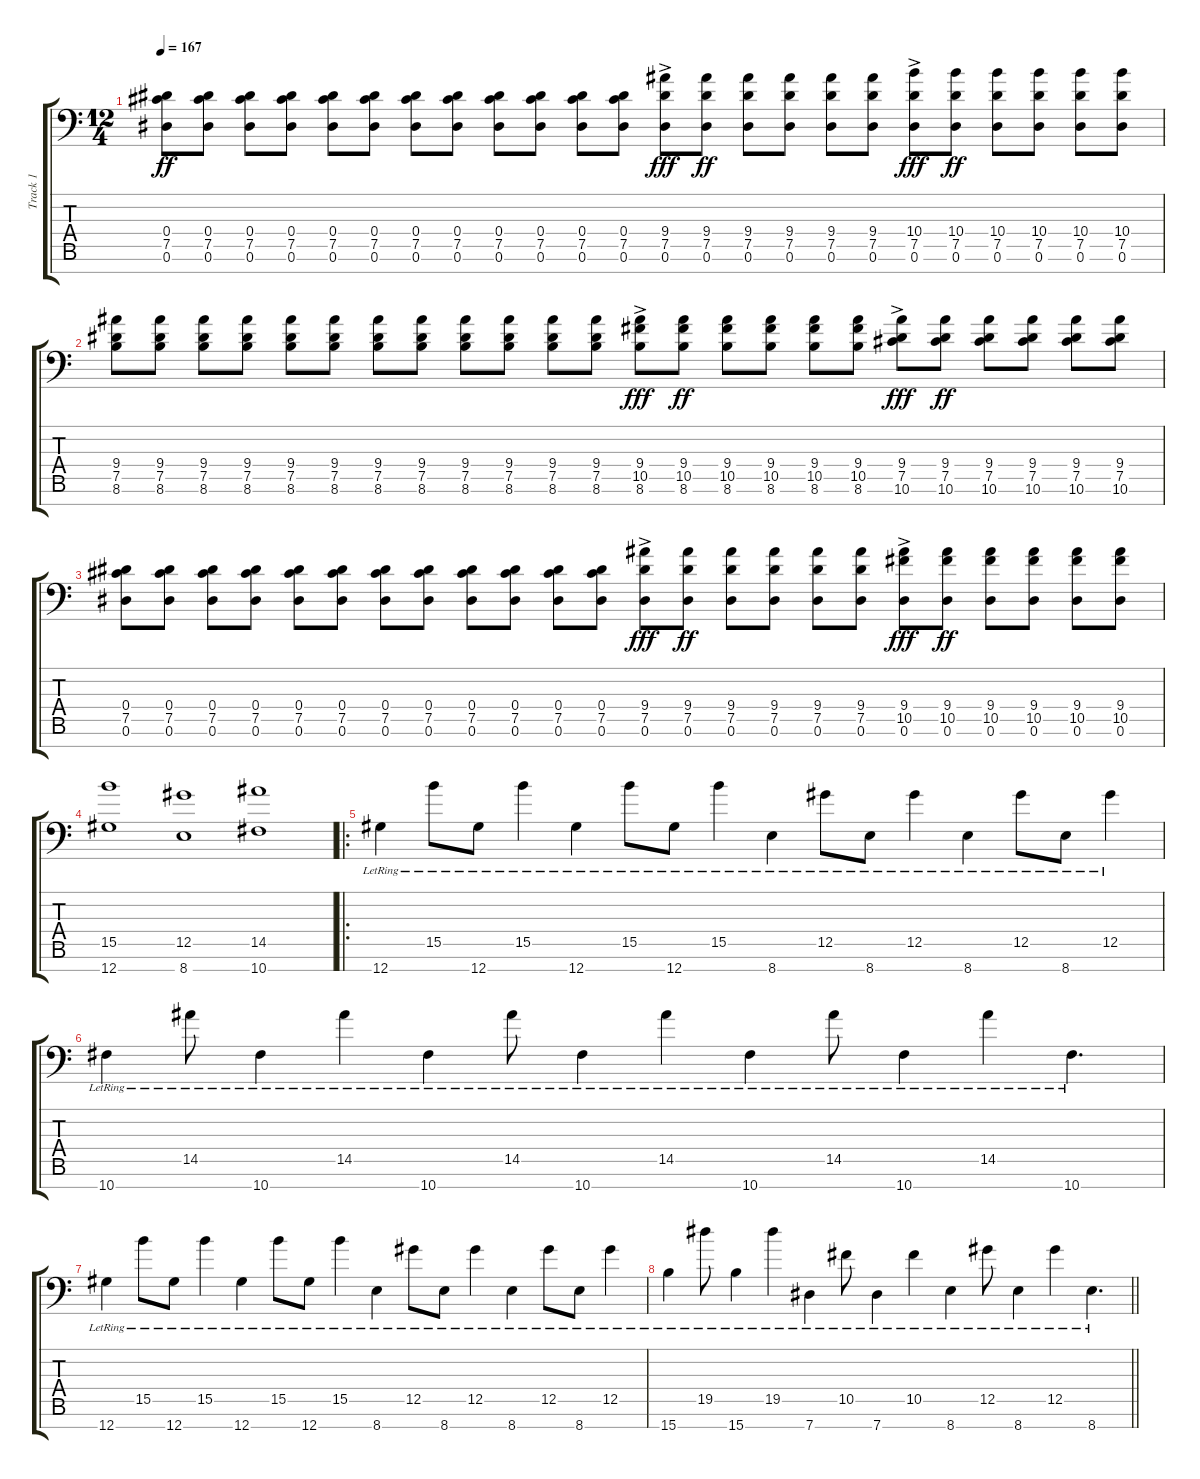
\track ("Track 1" "Track 1") {instrument distortionguitar}
\staff {score tabs}
\tuning (Eb4 Bb3 Gb3 Db3 Ab2 Eb2 Ab1) {hide}
\ts (12 4)
\tempo 167
\clef f4
\ks c
(0.4 7.5 0.6).8{dy ff} (0.4 7.5 0.6).8 (0.4 7.5 0.6).8 (0.4 7.5 0.6).8 (0.4 7.5 0.6).8 (0.4 7.5 0.6).8 (0.4 7.5 0.6).8 (0.4 7.5 0.6).8 (0.4 7.5 0.6).8 (0.4 7.5 0.6).8 (0.4 7.5 0.6).8 (0.4 7.5 0.6).8 (9.4{ac} 7.5{ac} 0.6{ac}).8{dy fff} (9.4 7.5 0.6).8{dy ff} (9.4 7.5 0.6).8 (9.4 7.5 0.6).8 (9.4 7.5 0.6).8 (9.4 7.5 0.6).8 (10.4{ac} 7.5{ac} 0.6{ac}).8{dy fff} (10.4 7.5 0.6).8{dy ff} (10.4 7.5 0.6).8 (10.4 7.5 0.6).8 (10.4 7.5 0.6).8 (10.4 7.5 0.6).8 |
(9.4 7.5 8.6).8 (9.4 7.5 8.6).8 (9.4 7.5 8.6).8 (9.4 7.5 8.6).8 (9.4 7.5 8.6).8 (9.4 7.5 8.6).8 (9.4 7.5 8.6).8 (9.4 7.5 8.6).8 (9.4 7.5 8.6).8 (9.4 7.5 8.6).8 (9.4 7.5 8.6).8 (9.4 7.5 8.6).8 (9.4{ac} 10.5{ac} 8.6{ac}).8{dy fff} (9.4 10.5 8.6).8{dy ff} (9.4 10.5 8.6).8 (9.4 10.5 8.6).8 (9.4 10.5 8.6).8 (9.4 10.5 8.6).8 (9.4{ac} 7.5{ac} 10.6{ac}).8{dy fff} (9.4 7.5 10.6).8{dy ff} (9.4 7.5 10.6).8 (9.4 7.5 10.6).8 (9.4 7.5 10.6).8 (9.4 7.5 10.6).8 |
(0.4 7.5 0.6).8 (0.4 7.5 0.6).8 (0.4 7.5 0.6).8 (0.4 7.5 0.6).8 (0.4 7.5 0.6).8 (0.4 7.5 0.6).8 (0.4 7.5 0.6).8 (0.4 7.5 0.6).8 (0.4 7.5 0.6).8 (0.4 7.5 0.6).8 (0.4 7.5 0.6).8 (0.4 7.5 0.6).8 (9.4{ac} 7.5{ac} 0.6{ac}).8{dy fff} (9.4 7.5 0.6).8{dy ff} (9.4 7.5 0.6).8 (9.4 7.5 0.6).8 (9.4 7.5 0.6).8 (9.4 7.5 0.6).8 (9.4{ac} 10.5{ac} 0.6{ac}).8{dy fff} (9.4 10.5 0.6).8{dy ff} (9.4 10.5 0.6).8 (9.4 10.5 0.6).8 (9.4 10.5 0.6).8 (9.4 10.5 0.6).8 |
(15.5 12.7).1{instrument acousticguitarsteel} (12.5 8.7).1 (14.5 10.7).1 |
\ro
12.7{lr}.4 15.5{lr}.8 12.7{lr}.8 15.5{lr}.4 12.7{lr}.4 15.5{lr}.8 12.7{lr}.8 15.5{lr}.4 8.7{lr}.4 12.5{lr}.8 8.7{lr}.8 12.5{lr}.4 8.7{lr}.4 12.5{lr}.8 8.7{lr}.8 12.5{lr}.4 |
10.7{lr}.4 14.5{lr}.8 10.7{lr}.4 14.5{lr}.4 10.7{lr}.4 14.5{lr}.8 10.7{lr}.4 14.5{lr}.4 10.7{lr}.4 14.5{lr}.8 10.7{lr}.4 14.5{lr}.4 10.7{lr}.4{d} |
12.7{lr}.4 15.5{lr}.8 12.7{lr}.8 15.5{lr}.4 12.7{lr}.4 15.5{lr}.8 12.7{lr}.8 15.5{lr}.4 8.7{lr}.4 12.5{lr}.8 8.7{lr}.8 12.5{lr}.4 8.7{lr}.4 12.5{lr}.8 8.7{lr}.8 12.5{lr}.4 |
\barLineRight lightlight
15.7{lr}.4 19.5{lr}.8 15.7{lr}.4 19.5{lr}.4 7.7{lr}.4 10.5{lr}.8 7.7{lr}.4 10.5{lr}.4 8.7{lr}.4 12.5{lr}.8 8.7{lr}.4 12.5{lr}.4 8.7{lr}.4{d}
